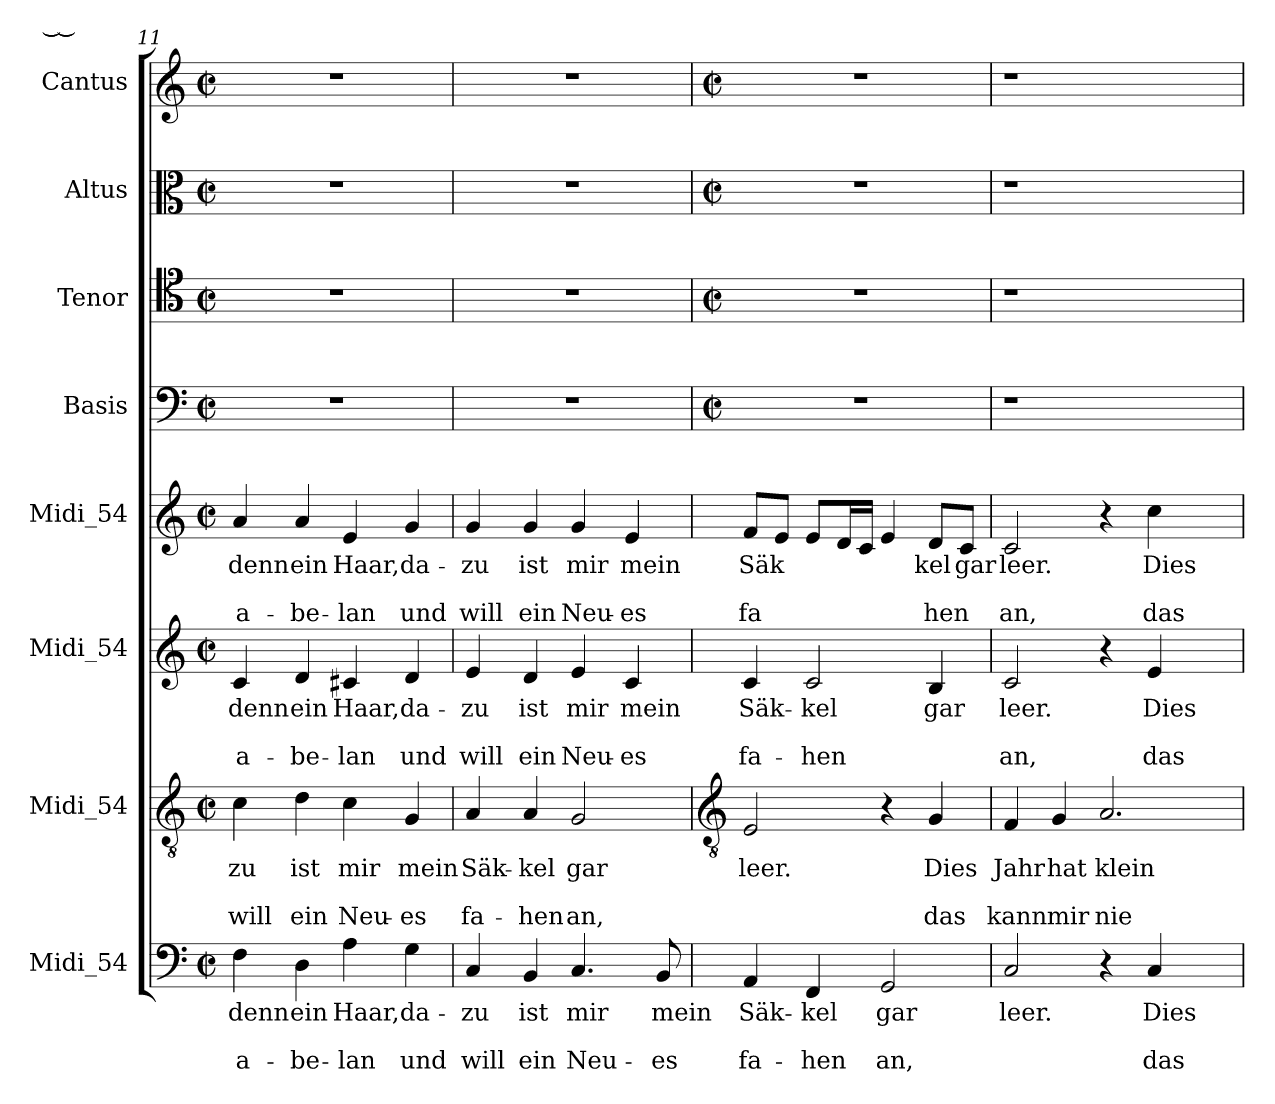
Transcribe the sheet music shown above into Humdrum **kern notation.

**kern	**text	**text	**text	**kern	**text	**text	**text	**kern	**text	**text	**text	**kern	**text	**text	**text	**kern	**kern	**kern	**kern
*part8	*part8	*part8	*part8	*part7	*part7	*part7	*part7	*part6	*part6	*part6	*part6	*part5	*part5	*part5	*part5	*part4	*part3	*part2	*part1
*staff8	*staff8	*staff8	*staff8	*staff7	*staff7	*staff7	*staff7	*staff6	*staff6	*staff6	*staff6	*staff5	*staff5	*staff5	*staff5	*staff4	*staff3	*staff2	*staff1
*I"Midi_54	*	*	*	*I"Midi_54	*	*	*	*I"Midi_54	*	*	*	*I"Midi_54	*	*	*	*I"Basis	*I"Tenor	*I"Altus	*I"Cantus
*clefF4	*	*	*	*clefGv2	*	*	*	*clefG2	*	*	*	*clefG2	*	*	*	*clefF4	*clefC4	*clefC3	*clefG2
*k[]	*	*	*	*k[]	*	*	*	*k[]	*	*	*	*k[]	*	*	*	*k[]	*k[]	*k[]	*k[]
*C:	*	*	*	*C:	*	*	*	*C:	*	*	*	*C:	*	*	*	*C:	*C:	*C:	*C:
*M2/2	*	*	*	*M2/2	*	*	*	*M2/2	*	*	*	*M2/2	*	*	*	*M2/2	*M2/2	*M2/2	*M2/2
*met(c|)	*	*	*	*met(c|)	*	*	*	*met(c|)	*	*	*	*met(c|)	*	*	*	*met(c|)	*met(c|)	*met(c|)	*met(c|)
=11	=11	=11	=11	=11	=11	=11	=11	=11	=11	=11	=11	=11	=11	=11	=11	=11	=11	=11	=11
!	!LO:LY:b	!	!LO:LY:b	!	!LO:LY:b	!	!LO:LY:b	!	!LO:LY:b	!	!LO:LY:b	!	!LO:LY:b	!	!LO:LY:b	!	!	!	!
4F	denn	.	a-	4c	zu	.	will	4c	denn	.	a-	4a	denn	.	a-	1r	1r	1r	1r
!	!LO:LY:b	!	!LO:LY:b	!	!LO:LY:b	!	!LO:LY:b	!	!LO:LY:b	!	!LO:LY:b	!	!LO:LY:b	!	!LO:LY:b	!	!	!	!
4D	-ein	.	be-	4d	ist	.	ein	4d	-ein	.	be-	4a	-ein	.	be-	.	.	.	.
!	!LO:LY:b	!	!LO:LY:b	!	!LO:LY:b	!	!LO:LY:b	!	!LO:LY:b	!	!LO:LY:b	!	!LO:LY:b	!	!LO:LY:b	!	!	!	!
4A	-Haar,	.	lan	4c	mir	.	Neu-	4c#X	-Haar,	.	lan	4e	-Haar,	.	lan	.	.	.	.
!	!LO:LY:b	!	!LO:LY:b	!	!LO:LY:b	!	!LO:LY:b	!	!LO:LY:b	!	!LO:LY:b	!	!LO:LY:b	!	!LO:LY:b	!	!	!	!
4G	da-	.	-und	4G	-mein	.	es	4d	da-	.	-und	4g	da-	.	-und	.	.	.	.
=12	=12	=12	=12	=12	=12	=12	=12	=12	=12	=12	=12	=12	=12	=12	=12	=12	=12	=12	=12
!	!LO:LY:b	!	!LO:LY:b	!	!LO:LY:b	!	!LO:LY:b	!	!LO:LY:b	!	!LO:LY:b	!	!LO:LY:b	!	!LO:LY:b	!	!	!	!
4C	zu	.	will	4A	Säk-	.	-fa-	4e	zu	.	will	4g	zu	.	will	1r	1r	1r	1r
!	!LO:LY:b	!	!LO:LY:b	!	!LO:LY:b	!	!LO:LY:b	!	!LO:LY:b	!	!LO:LY:b	!	!LO:LY:b	!	!LO:LY:b	!	!	!	!
4BB	ist	.	ein	4A	-kel	.	hen	4d	ist	.	ein	4g	ist	.	ein	.	.	.	.
!	!LO:LY:b	!	!LO:LY:b	!	!LO:LY:b	!	!LO:LY:b	!	!LO:LY:b	!	!LO:LY:b	!	!LO:LY:b	!	!LO:LY:b	!	!	!	!
4.C	mir	.	Neu-	2G	gar	.	an,	4e	mir	.	Neu-	4g	mir	.	Neu-	.	.	.	.
!	!	!	!	!	!	!	!	!	!LO:LY:b	!	!LO:LY:b	!	!LO:LY:b	!	!LO:LY:b	!	!	!	!
.	.	.	.	.	.	.	.	4c	-mein	.	es	4e	-mein	.	es	.	.	.	.
!	!LO:LY:b	!	!LO:LY:b	!	!	!	!	!	!	!	!	!	!	!	!	!	!	!	!
8BB	-mein	.	es	.	.	.	.	.	.	.	.	.	.	.	.	.	.	.	.
!!LO:LB:g=z
=13	=13	=13	=13	=13	=13	=13	=13	=13	=13	=13	=13	=13	=13	=13	=13	=13	=13	=13	=13
*	*	*	*	*clefGv2	*	*	*	*	*	*	*	*	*	*	*	*	*	*	*
*	*	*	*	*	*	*	*	*	*	*	*	*	*	*	*	*M2/2	*M2/2	*M2/2	*M2/2
*	*	*	*	*	*	*	*	*	*	*	*	*	*	*	*	*met(c|)	*met(c|)	*met(c|)	*met(c|)
!	!LO:LY:b	!	!LO:LY:b	!	!LO:LY:b	!	!LO:LY:b	!	!LO:LY:b	!	!LO:LY:b	!	!LO:LY:b	!	!LO:LY:b	!	!	!	!
4AA	Säk-	.	-fa-	2E	leer.	.	___	4c	Säk-	.	-fa-	8fL	Säk	.	fa	1r	1r	1r	1r
.	.	.	.	.	.	.	.	.	.	.	.	8eJ	.	.	.	.	.	.	.
!	!LO:LY:b	!	!LO:LY:b	!	!	!	!	!	!LO:LY:b	!	!LO:LY:b	!	!	!	!	!	!	!	!
4FF	-kel	.	hen	.	.	.	.	2c	-kel	.	hen	8eL	.	.	.	.	.	.	.
.	.	.	.	.	.	.	.	.	.	.	.	16dL	.	.	.	.	.	.	.
.	.	.	.	.	.	.	.	.	.	.	.	16cJJ	.	.	.	.	.	.	.
!	!LO:LY:b	!	!LO:LY:b	!	!	!	!	!	!	!	!	!	!	!	!	!	!	!	!
2GG	gar	.	an,	4r	.	.	.	.	.	.	.	4e	.	.	.	.	.	.	.
!	!	!	!	!	!LO:LY:b	!	!LO:LY:b	!	!LO:LY:b	!	!	!	!LO:LY:b	!	!LO:LY:b	!	!	!	!
.	.	.	.	4G	Dies	.	das	4B	gar	.	.	8dL	kel	.	hen	.	.	.	.
!	!	!	!	!	!	!	!	!	!	!	!	!	!LO:LY:b	!	!	!	!	!	!
.	.	.	.	.	.	.	.	.	.	.	.	8cJ	gar	.	.	.	.	.	.
!!LO:LB:g=z
=14	=14	=14	=14	=14	=14	=14	=14	=14	=14	=14	=14	=14	=14	=14	=14	=14	=14	=14	=14
!	!LO:LY:b	!	!LO:LY:b	!	!LO:LY:b	!	!LO:LY:b	!	!LO:LY:b	!	!LO:LY:b	!	!LO:LY:b	!	!LO:LY:b	!	!	!	!
2C	leer.	.	___	4F	Jahr	.	kann	2c	leer.	.	an,	2c	leer.	.	an,	1r	1r	1r	1r
!	!	!	!	!	!LO:LY:b	!	!LO:LY:b	!	!	!	!	!	!	!	!	!	!	!	!
.	.	.	.	4G	hat	.	mir	.	.	.	.	.	.	.	.	.	.	.	.
!	!	!	!	!	!LO:LY:b	!	!LO:LY:b	!	!	!	!	!	!	!	!	!	!	!	!
4r	.	.	.	2.A	klein	.	nie-	4r	.	.	.	4r	.	.	.	.	.	.	.
!	!LO:LY:b	!	!LO:LY:b	!	!	!	!	!	!LO:LY:b	!	!LO:LY:b	!	!LO:LY:b	!	!LO:LY:b	!	!	!	!
4C	Dies	.	das	.	.	.	.	4e	Dies	.	das	4cc	Dies	.	das	.	.	.	.
4ryy	.	.	.	.	.	.	.	4ryy	.	.	.	4ryy	.	.	.	4ryy	4ryy	4ryy	4ryy
=	=	=	=	=	=	=	=	=	=	=	=	=	=	=	=	=	=	=	=
*-	*-	*-	*-	*-	*-	*-	*-	*-	*-	*-	*-	*-	*-	*-	*-	*-	*-	*-	*-
